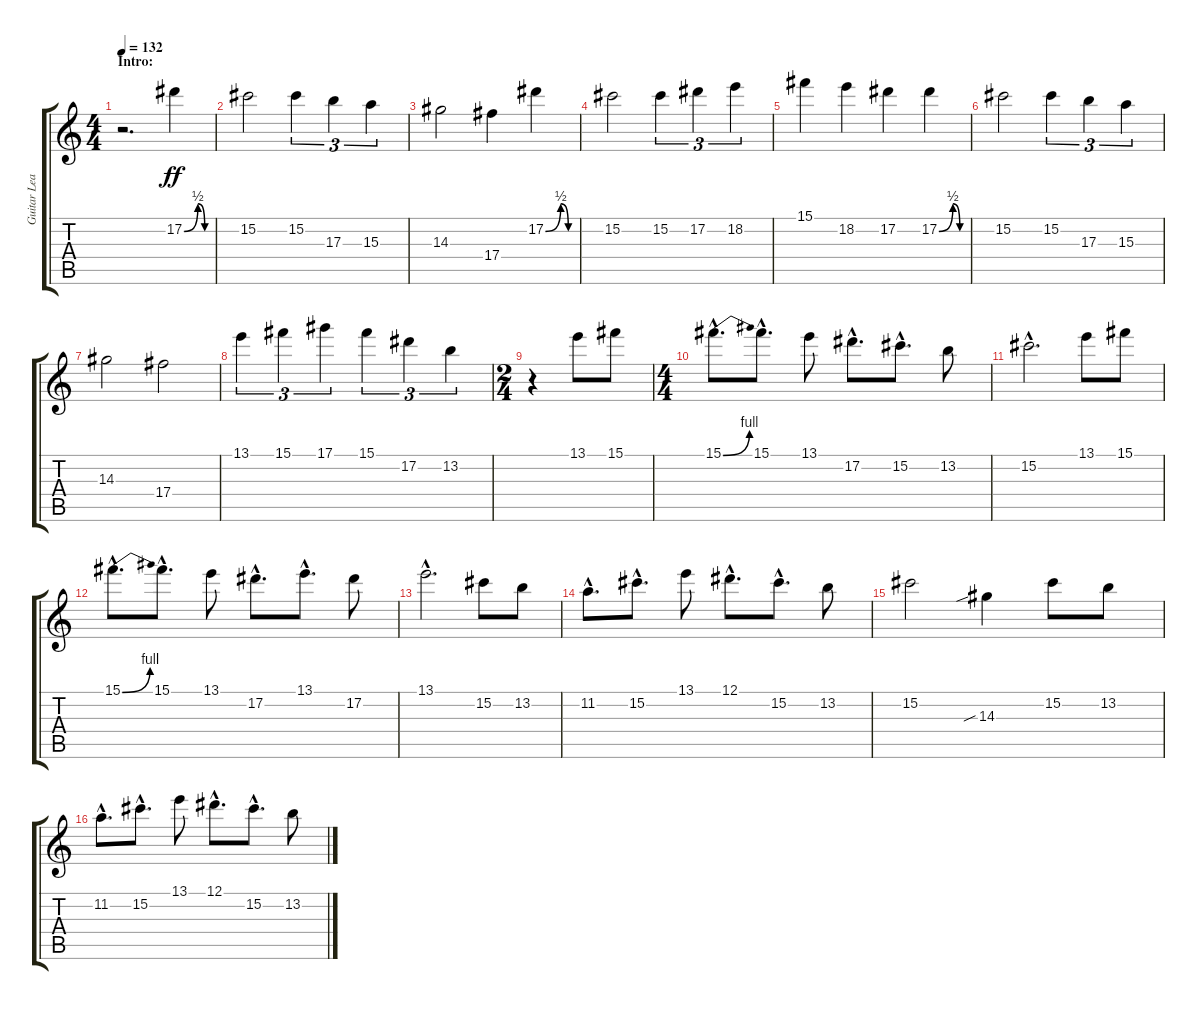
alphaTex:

\track ("Guitar Lead" "Guitar Lea") {instrument distortionguitar}
\staff {score tabs}
\tuning (Eb4 Bb3 Gb3 Db3 Ab2 Eb2) {hide}
\ts (4 4)
\section ("" "Intro:")
\tempo 132
\clef g2
\ks c
r.2{d dy ff instrument distortionguitar} 17.2{be (custom 0 0 30 2 45 0 60 0)}.4 |
15.2.2 15.2.4{tu (3 2)} 17.3.4{tu (3 2)} 15.3.4{tu (3 2)} |
14.3.2 17.4.4 17.2{be (custom 0 0 30 2 45 0 60 0)}.4 |
15.2.2 15.2.4{tu (3 2)} 17.2.4{tu (3 2)} 18.2.4{tu (3 2)} |
15.1.4 18.2.4 17.2.4 17.2{be (custom 0 0 30 2 45 0 60 0)}.4 |
15.2.2 15.2.4{tu (3 2)} 17.3.4{tu (3 2)} 15.3.4{tu (3 2)} |
14.3.2 17.4.2 |
13.1.4{tu (3 2)} 15.1.4{tu (3 2)} 17.1.4{tu (3 2)} 15.1.4{tu (3 2)} 17.2.4{tu (3 2)} 13.2.4{tu (3 2)} |
\ts (2 4)
r.4 13.1.8 15.1.8 |
\ts (4 4)
15.1{be (bend 0 0 60 4) hac}.8{d} 15.1{hac}.8{d} 13.1.8 17.2{hac}.8{d} 15.2{hac}.8{d} 13.2.8 |
15.2{hac}.2{d} 13.1.8 15.1.8 |
15.1{be (bend 0 0 60 4) hac}.8{d} 15.1{hac}.8{d} 13.1.8 17.2{hac}.8{d} 13.1{hac}.8{d} 17.2.8 |
13.1{hac}.2{d} 15.2.8 13.2.8 |
11.2{hac}.8{d} 15.2{hac}.8{d} 13.1.8 12.1{hac}.8{d} 15.2{hac}.8{d} 13.2.8 |
15.2.2 14.3{sib}.4 15.2.8 13.2.8 |
11.2{hac}.8{d} 15.2{hac}.8{d} 13.1.8 12.1{hac}.8{d} 15.2{hac}.8{d} 13.2.8
